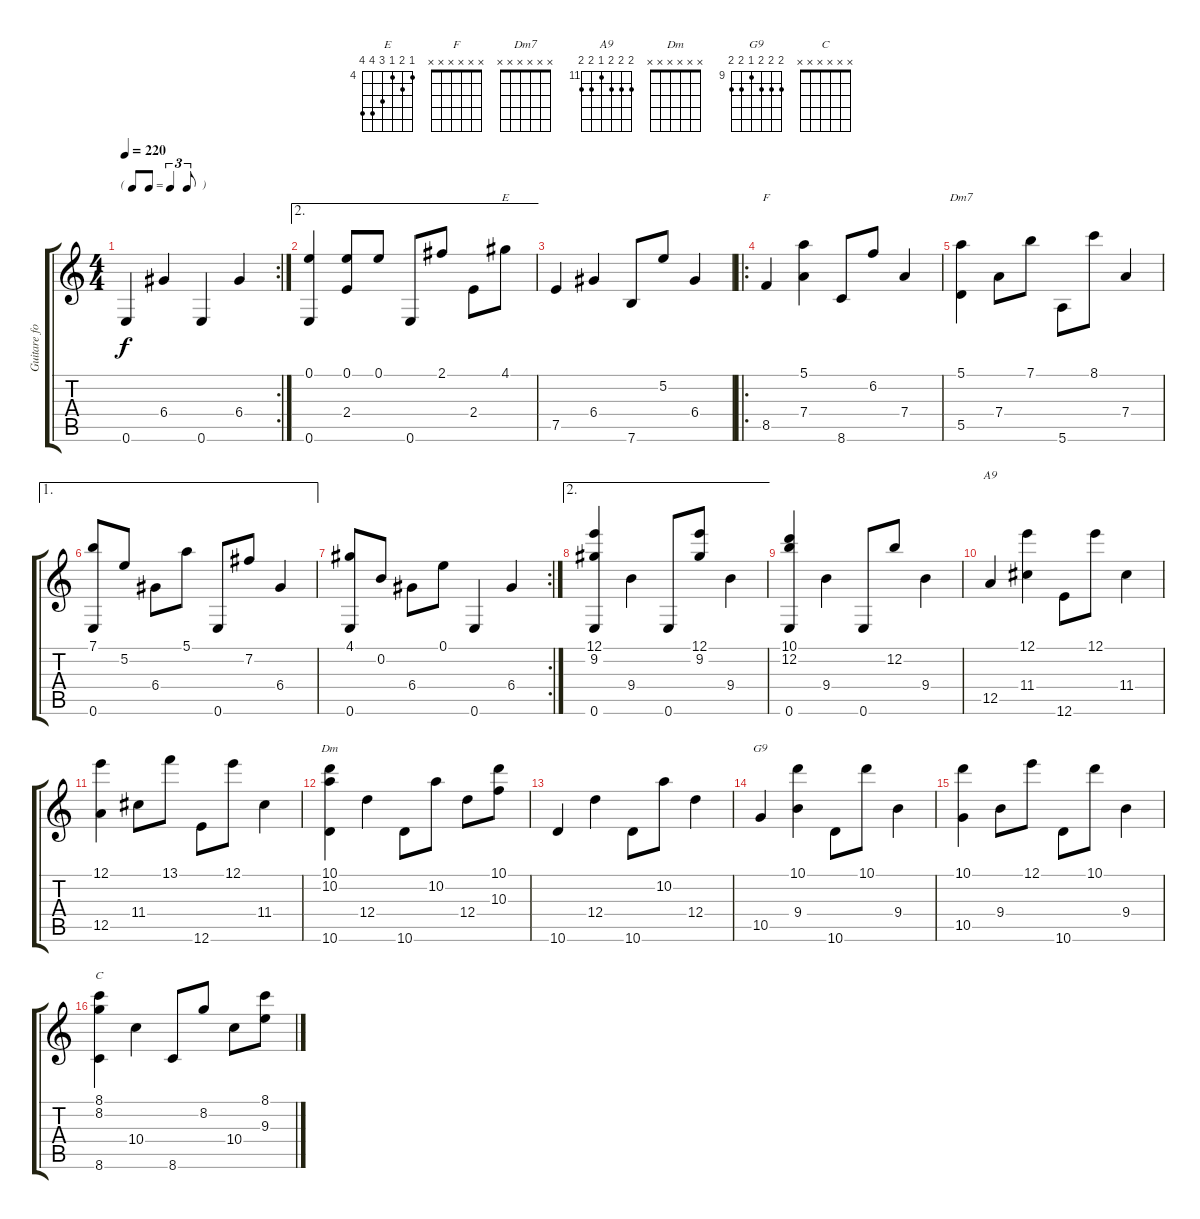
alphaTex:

\track ("Guitare folk" "Guitare fo") {instrument acousticguitarsteel}
\staff {score tabs}
\tuning (E4 B3 G3 D3 A2 E2) {hide}
\chord ("E" 4 5 4 6 7 7) {firstfret 4}
\chord ("F" x x x x x x) {firstfret 0}
\chord ("Dm7" x x x x x x) {firstfret 0}
\chord ("A9" 12 12 12 11 12 12) {firstfret 11}
\chord ("Dm" x x x x x x) {firstfret 0}
\chord ("G9" 10 10 10 9 10 10) {firstfret 9}
\chord ("C" x x x x x x) {firstfret 0}
\rc 2
\ts (4 4)
\tf triplet8th
\tempo 220
\clef g2
\ks c
0.6.4{dy f} 6.4.4 0.6.4 6.4.4 |
\ae 2
(0.1 0.6).4 (0.1 2.4).8 0.1.8 0.6.8 2.1.8 2.4.8 4.1.8{ch "E"} |
7.5.4 6.4.4 7.6.8 5.2.8 6.4.4 |
\ro
8.5.4{ch "F"} (5.1 7.4).4 8.6.8 6.2.8 7.4.4 |
(5.1 5.5).4{ch "Dm7"} 7.4.8 7.1.8 5.6.8 8.1.8 7.4.4 |
\ae 1
(7.1 0.6).8 5.2.8 6.4.8 5.1.8 0.6.8 7.2.8 6.4.4 |
\rc 2
(4.1 0.6).8 0.2.8 6.4.8 0.1.8 0.6.4 6.4.4 |
\ae 2
(12.1 9.2 0.6).4 9.4.4 0.6.8 (12.1 9.2).8 9.4.4 |
(10.1 12.2 0.6).4 9.4.4 0.6.8 12.2.8 9.4.4 |
12.5.4{ch "A9"} (12.1 11.4).4 12.6.8 12.1.8 11.4.4 |
(12.1 12.5).4 11.4.8 13.1.8 12.6.8 12.1.8 11.4.4 |
(10.1 10.2 10.6).4{ch "Dm"} 12.4.4 10.6.8 10.2.8 12.4.8 (10.1 10.3).8 |
10.6.4 12.4.4 10.6.8 10.2.8 12.4.4 |
10.5.4{ch "G9"} (10.1 9.4).4 10.6.8 10.1.8 9.4.4 |
(10.1 10.5).4 9.4.8 12.1.8 10.6.8 10.1.8 9.4.4 |
(8.1 8.2 8.6).4{ch "C"} 10.4.4 8.6.8 8.2.8 10.4.8 (8.1 9.3).8
